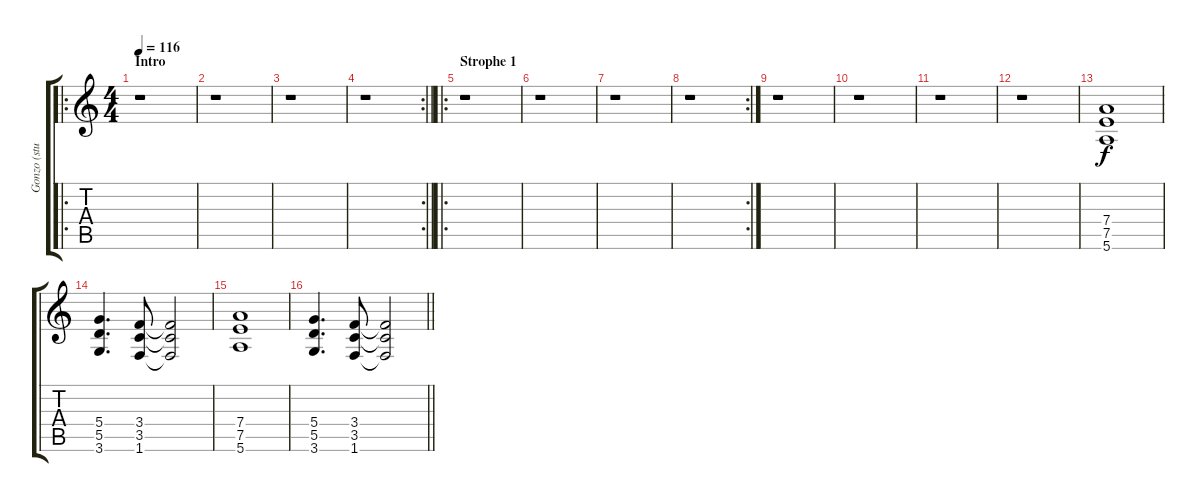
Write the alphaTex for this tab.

\track ("Gonzo (studio extra)" "Gonzo (stu") {instrument overdrivenguitar}
\staff {score tabs}
\tuning (E4 B3 G3 D3 A2 E2) {hide}
\ro
\ts (4 4)
\section ("" "Intro")
\tempo 116
\clef g2
\ks c
r.1{dy f instrument overdrivenguitar} |
r.1 |
r.1 |
\rc 2
\barLineRight lightlight
r.1 |
\ro
\section ("" "Strophe 1")
r.1 |
r.1 |
r.1 |
\rc 2
r.1 |
r.1 |
r.1 |
r.1 |
r.1 |
(7.4 7.5 5.6).1 |
(5.4 5.5 3.6).4{d} (3.4 3.5 1.6).8 (3.4{t} 3.5{t} 1.6{t}).2 |
(7.4 7.5 5.6).1 |
\barLineRight lightlight
(5.4 5.5 3.6).4{d} (3.4 3.5 1.6).8 (3.4{t} 3.5{t} 1.6{t}).2
